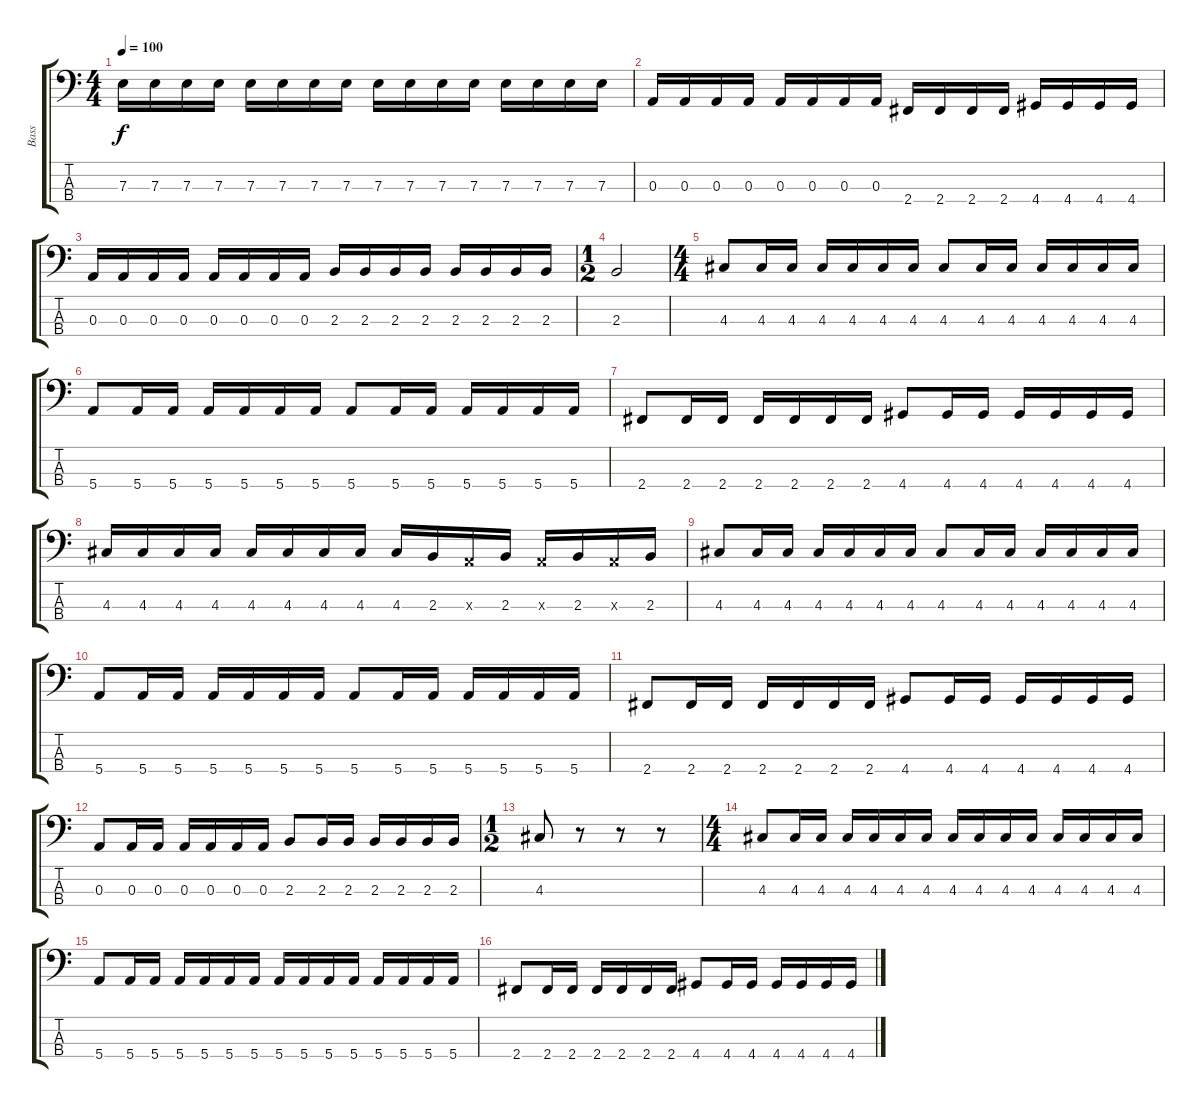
\track ("Bass" "Bass") {instrument electricbassfinger}
\staff {score tabs}
\tuning (G2 D2 A1 E1) {hide}
\ts (4 4)
\tempo 100
\clef f4
\ks c
7.3.16{dy f} 7.3.16 7.3.16 7.3.16 7.3.16 7.3.16 7.3.16 7.3.16 7.3.16 7.3.16 7.3.16 7.3.16 7.3.16 7.3.16 7.3.16 7.3.16 |
0.3.16 0.3.16 0.3.16 0.3.16 0.3.16 0.3.16 0.3.16 0.3.16 2.4.16 2.4.16 2.4.16 2.4.16 4.4.16 4.4.16 4.4.16 4.4.16 |
0.3.16 0.3.16 0.3.16 0.3.16 0.3.16 0.3.16 0.3.16 0.3.16 2.3.16 2.3.16 2.3.16 2.3.16 2.3.16 2.3.16 2.3.16 2.3.16 |
\ts (1 2)
2.3.2 |
\ts (4 4)
4.3.8 4.3.16 4.3.16 4.3.16 4.3.16 4.3.16 4.3.16 4.3.8 4.3.16 4.3.16 4.3.16 4.3.16 4.3.16 4.3.16 |
5.4.8 5.4.16 5.4.16 5.4.16 5.4.16 5.4.16 5.4.16 5.4.8 5.4.16 5.4.16 5.4.16 5.4.16 5.4.16 5.4.16 |
2.4.8 2.4.16 2.4.16 2.4.16 2.4.16 2.4.16 2.4.16 4.4.8 4.4.16 4.4.16 4.4.16 4.4.16 4.4.16 4.4.16 |
4.3.16 4.3.16 4.3.16 4.3.16 4.3.16 4.3.16 4.3.16 4.3.16 4.3.16 2.3.16 0.3{x}.16 2.3.16 0.3{x}.16 2.3.16 0.3{x}.16 2.3.16 |
4.3.8 4.3.16 4.3.16 4.3.16 4.3.16 4.3.16 4.3.16 4.3.8 4.3.16 4.3.16 4.3.16 4.3.16 4.3.16 4.3.16 |
5.4.8 5.4.16 5.4.16 5.4.16 5.4.16 5.4.16 5.4.16 5.4.8 5.4.16 5.4.16 5.4.16 5.4.16 5.4.16 5.4.16 |
2.4.8 2.4.16 2.4.16 2.4.16 2.4.16 2.4.16 2.4.16 4.4.8 4.4.16 4.4.16 4.4.16 4.4.16 4.4.16 4.4.16 |
0.3.8 0.3.16 0.3.16 0.3.16 0.3.16 0.3.16 0.3.16 2.3.8 2.3.16 2.3.16 2.3.16 2.3.16 2.3.16 2.3.16 |
\ts (1 2)
4.3.8 r.8 r.8 r.8 |
\ts (4 4)
4.3.8 4.3.16 4.3.16 4.3.16 4.3.16 4.3.16 4.3.16 4.3.16 4.3.16 4.3.16 4.3.16 4.3.16 4.3.16 4.3.16 4.3.16 |
5.4.8 5.4.16 5.4.16 5.4.16 5.4.16 5.4.16 5.4.16 5.4.16 5.4.16 5.4.16 5.4.16 5.4.16 5.4.16 5.4.16 5.4.16 |
2.4.8 2.4.16 2.4.16 2.4.16 2.4.16 2.4.16 2.4.16 4.4.8 4.4.16 4.4.16 4.4.16 4.4.16 4.4.16 4.4.16
